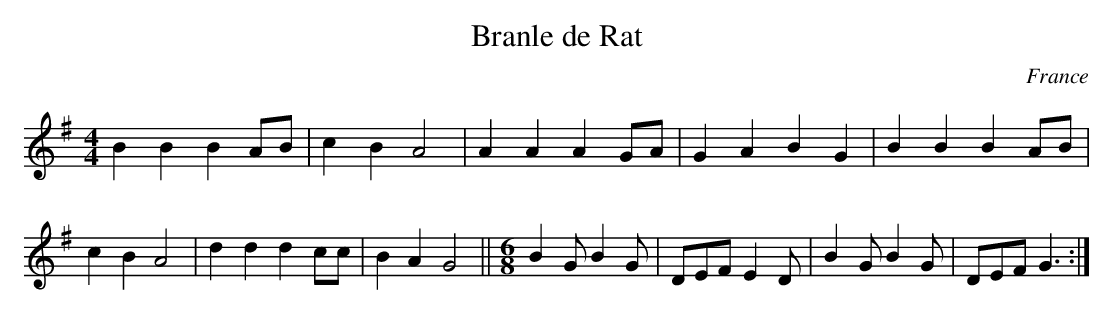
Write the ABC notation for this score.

X:1
T:Branle de Rat
O:France
M:4/4
K:G
B2B2 B2AB | c2B2 A4 | A2A2 A2GA | G2A2 B2G2 |\
B2B2 B2AB | c2B2 A4 | d2d2 d2cc | B2A2 G4 ||\
[M:6/8]\
B2G B2G | DEF E2D | B2G B2G | DEF G3 :|
